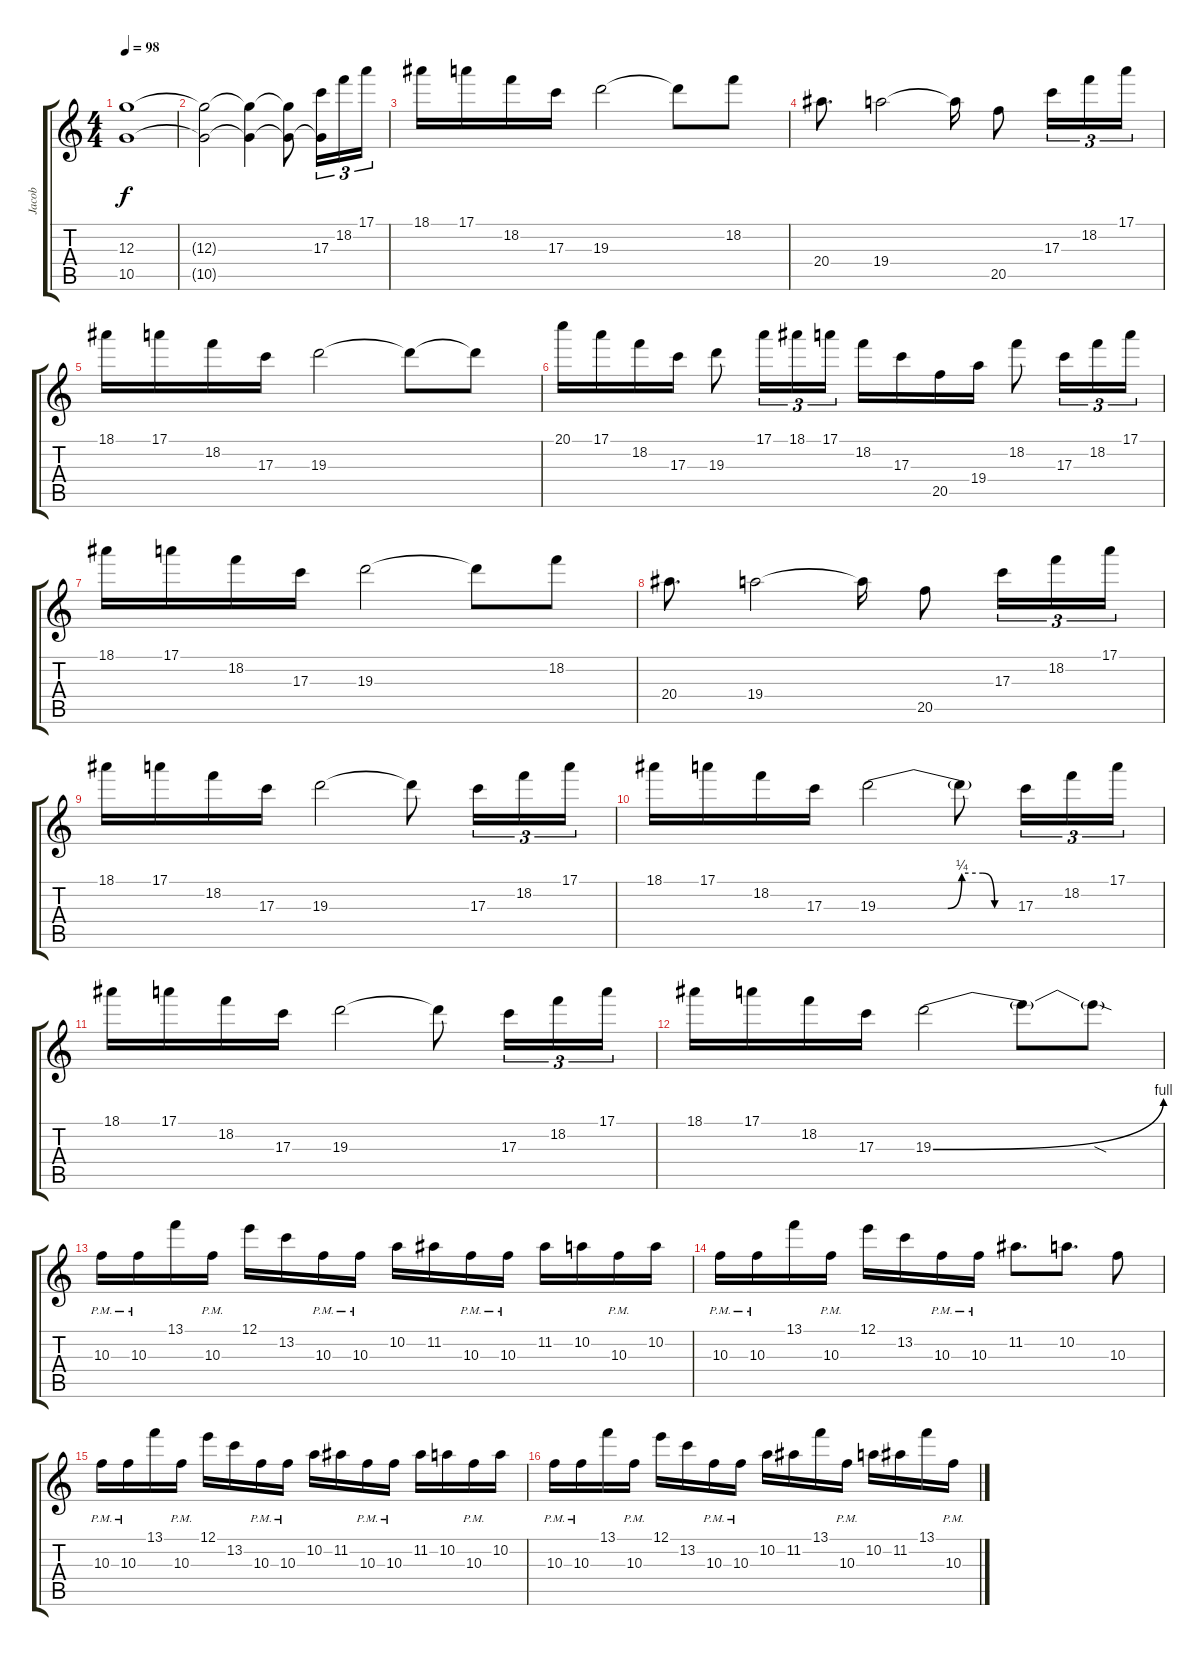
\track ("Jacob" "Jacob") {instrument overdrivenguitar}
\staff {score tabs}
\tuning (E4 B3 G3 D3 A2 D2) {hide}
\ts (4 4)
\tempo 98
\clef g2
\ks c
(12.3{t} 10.5{t}).1{dy f} |
(12.3{t} 10.5{t}).2 (12.3{t} 10.5{t}).4 (12.3{t} 10.5{t}).8 (17.3 10.5{t}).16{tu (3 2)} 18.2.16{tu (3 2)} 17.1.16{tu (3 2)} |
18.1.16 17.1.16 18.2.16 17.3.16 19.3.2 19.3{t}.8 18.2.8 |
20.4.8{d} 19.4.2 19.4{t}.16 20.5.8 17.3.16{tu (3 2)} 18.2.16{tu (3 2)} 17.1.16{tu (3 2)} |
18.1.16 17.1.16 18.2.16 17.3.16 19.3.2 19.3{t}.8 19.3{t}.8 |
20.1.16 17.1.16 18.2.16 17.3.16 19.3.8 17.1.16{tu (3 2)} 18.1.16{tu (3 2)} 17.1.16{tu (3 2)} 18.2.16 17.3.16 20.5.16 19.4.16 18.2.8 17.3.16{tu (3 2)} 18.2.16{tu (3 2)} 17.1.16{tu (3 2)} |
18.1.16 17.1.16 18.2.16 17.3.16 19.3.2 19.3{t}.8 18.2.8 |
20.4.8{d} 19.4.2 19.4{t}.16 20.5.8 17.3.16{tu (3 2)} 18.2.16{tu (3 2)} 17.1.16{tu (3 2)} |
18.1.16 17.1.16 18.2.16 17.3.16 19.3.2 19.3{t}.8 17.3.16{tu (3 2)} 18.2.16{tu (3 2)} 17.1.16{tu (3 2)} |
18.1.16 17.1.16 18.2.16 17.3.16 19.3{be (custom 0 0 13 0 23 0 30 0 36 1 45 1 50 0 60 0)}.2 19.3{t}.8 17.3.16{tu (3 2)} 18.2.16{tu (3 2)} 17.1.16{tu (3 2)} |
18.1.16 17.1.16 18.2.16 17.3.16 19.3.2 19.3{t}.8 17.3.16{tu (3 2)} 18.2.16{tu (3 2)} 17.1.16{tu (3 2)} |
18.1.16 17.1.16 18.2.16 17.3.16 19.3{be (bend 0 0 60 4)}.2 19.3{t}.8 19.3{sod t}.8 |
10.3{pm}.16 10.3{pm}.16 13.1.16 10.3{pm}.16 12.1.16 13.2.16 10.3{pm}.16 10.3{pm}.16 10.2.16 11.2.16 10.3{pm}.16 10.3{pm}.16 11.2.16 10.2.16 10.3{pm}.16 10.2.16 |
10.3{pm}.16 10.3{pm}.16 13.1.16 10.3{pm}.16 12.1.16 13.2.16 10.3{pm}.16 10.3{pm}.16 11.2.8{d} 10.2.8{d} 10.3.8 |
10.3{pm}.16 10.3{pm}.16 13.1.16 10.3{pm}.16 12.1.16 13.2.16 10.3{pm}.16 10.3{pm}.16 10.2.16 11.2.16 10.3{pm}.16 10.3{pm}.16 11.2.16 10.2.16 10.3{pm}.16 10.2.16 |
10.3{pm}.16 10.3{pm}.16 13.1.16 10.3{pm}.16 12.1.16 13.2.16 10.3{pm}.16 10.3{pm}.16 10.2.16 11.2.16 13.1.16 10.3{pm}.16 10.2.16 11.2.16 13.1.16 10.3{pm}.16
